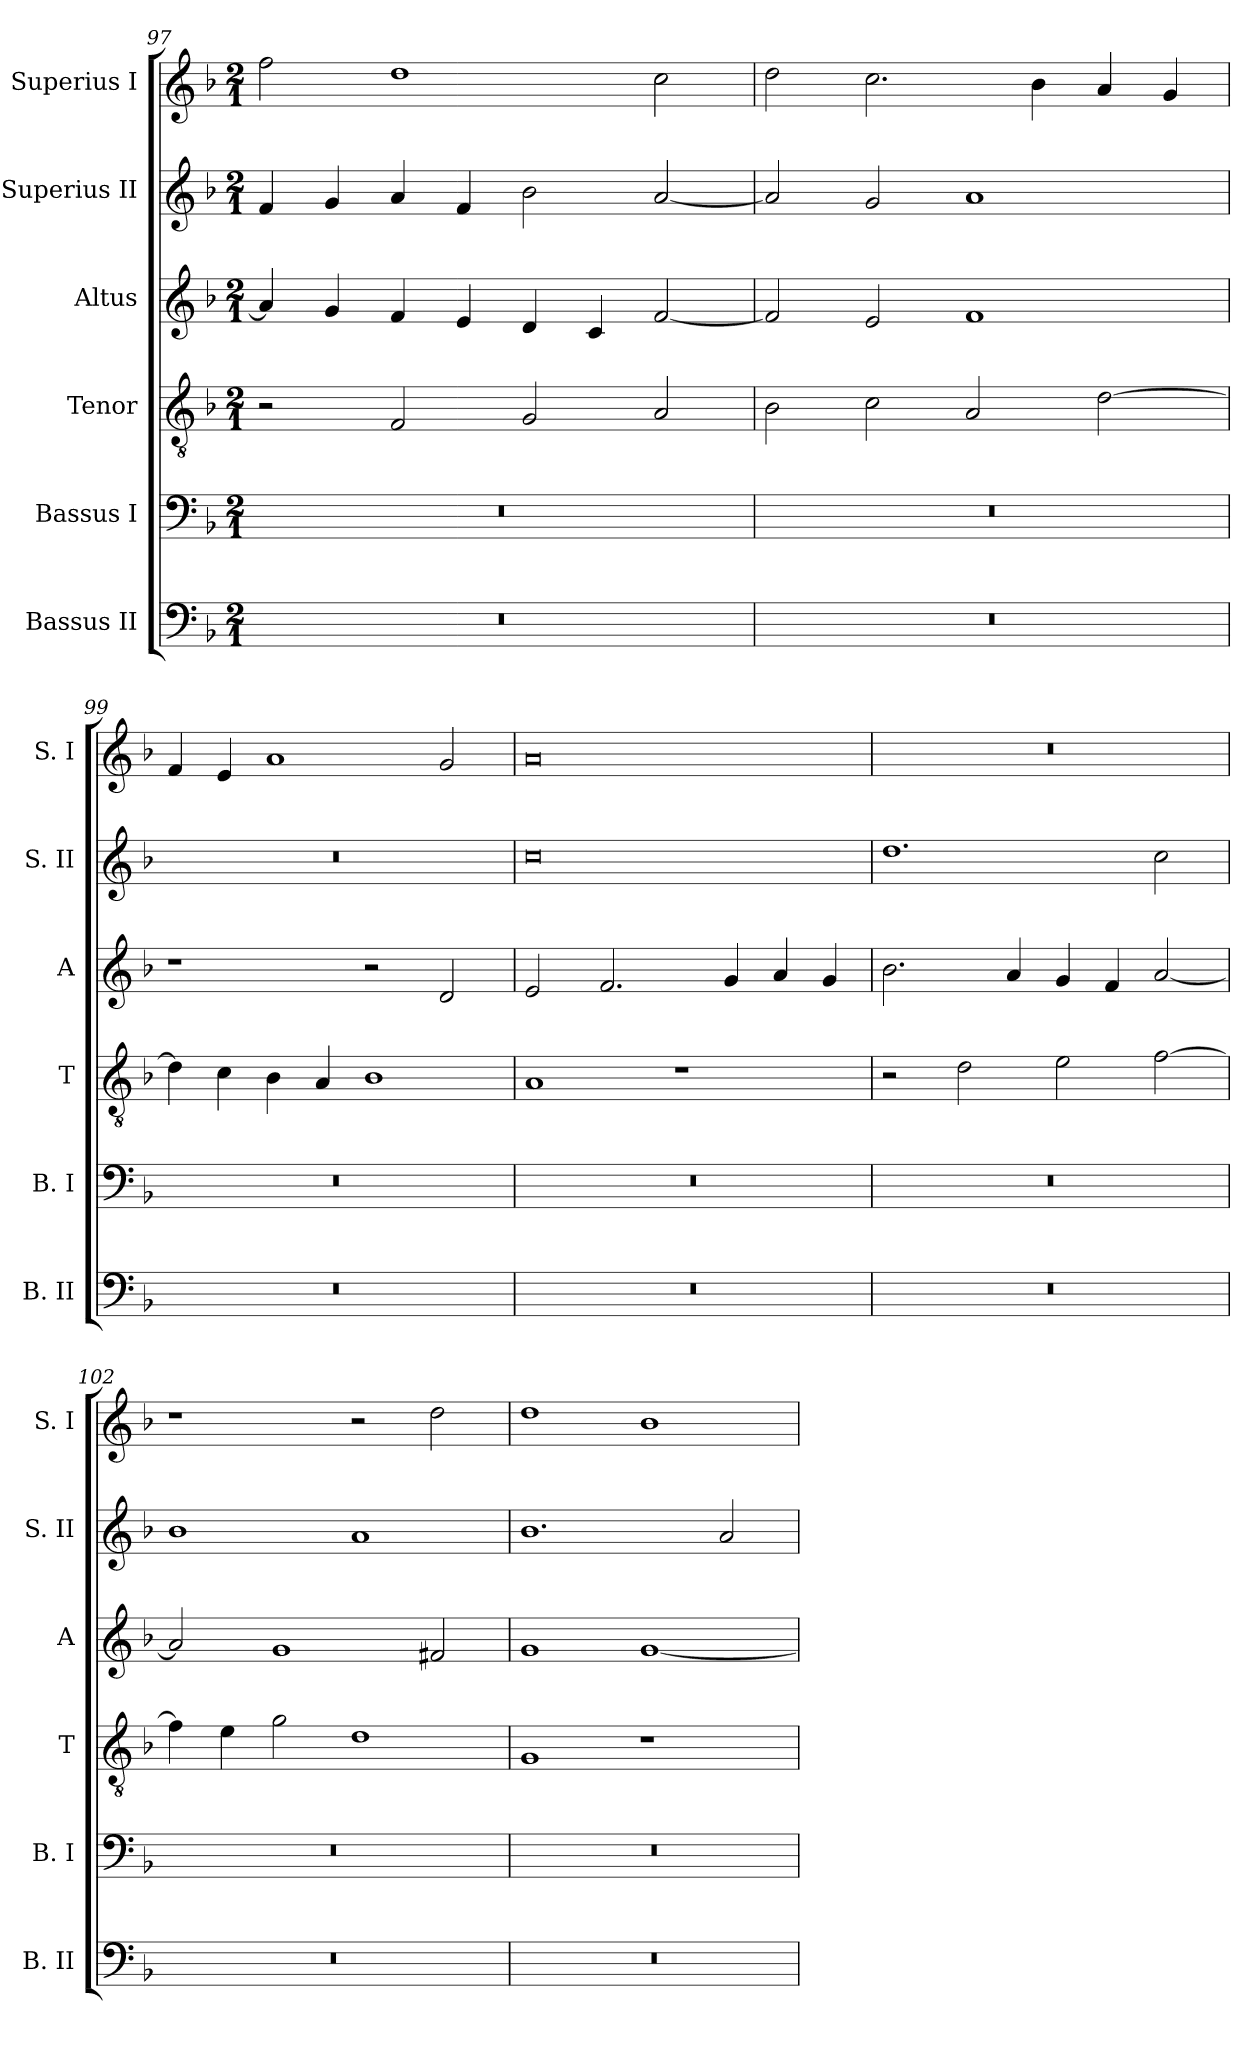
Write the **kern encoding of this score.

**kern	**kern	**kern	**kern	**kern	**kern
*part6	*part5	*part4	*part3	*part2	*part1
*staff6	*staff5	*staff4	*staff3	*staff2	*staff1
*I"Bassus II	*I"Bassus I	*I"Tenor	*I"Altus	*I"Superius II	*I"Superius I
*I'B. II	*I'B. I	*I'T	*I'A	*I'S. II	*I'S. I
*clefF4	*clefF4	*clefGv2	*clefG2	*clefG2	*clefG2
*k[b-]	*k[b-]	*k[b-]	*k[b-]	*k[b-]	*k[b-]
*F:	*F:	*F:	*F:	*F:	*F:
*M2/1	*M2/1	*M2/1	*M2/1	*M2/1	*M2/1
=97	=97	=97	=97	=97	=97
0r	0r	2r	4a]	4f	2ff
.	.	.	4g	4g	.
.	.	2F	4f	4a	1dd
.	.	.	4e	4f	.
.	.	2G	4d	2b-	.
.	.	.	4c	.	.
.	.	2A	[2f	[2a	2cc
=98	=98	=98	=98	=98	=98
0r	0r	2B-	2f]	2a]	2dd
.	.	2c	2e	2g	2.cc
.	.	2A	1f	1a	.
.	.	.	.	.	4b-
.	.	[2d	.	.	4a
.	.	.	.	.	4g
=99	=99	=99	=99	=99	=99
0r	0r	4d]	1r	0r	4f
.	.	4c	.	.	4e
.	.	4B-	.	.	1a
.	.	4A	.	.	.
.	.	1B-	2r	.	.
.	.	.	2d	.	2g
=100	=100	=100	=100	=100	=100
0r	0r	1A	2e	0cc	0a
.	.	.	2.f	.	.
.	.	1r	.	.	.
.	.	.	4g	.	.
.	.	.	4a	.	.
.	.	.	4g	.	.
=101	=101	=101	=101	=101	=101
0r	0r	2r	2.b-	1.dd	0r
.	.	2d	.	.	.
.	.	.	4a	.	.
.	.	2e	4g	.	.
.	.	.	4f	.	.
.	.	[2f	[2a	2cc	.
=102	=102	=102	=102	=102	=102
0r	0r	4f]	2a]	1b-	1r
.	.	4e	.	.	.
.	.	2g	1g	.	.
.	.	1d	.	1a	2r
.	.	.	2f#X	.	2dd
=103	=103	=103	=103	=103	=103
0r	0r	1G	1g	1.b-	1dd
.	.	1r	[1g	.	1b-
.	.	.	.	2a	.
=	=	=	=	=	=
*-	*-	*-	*-	*-	*-
